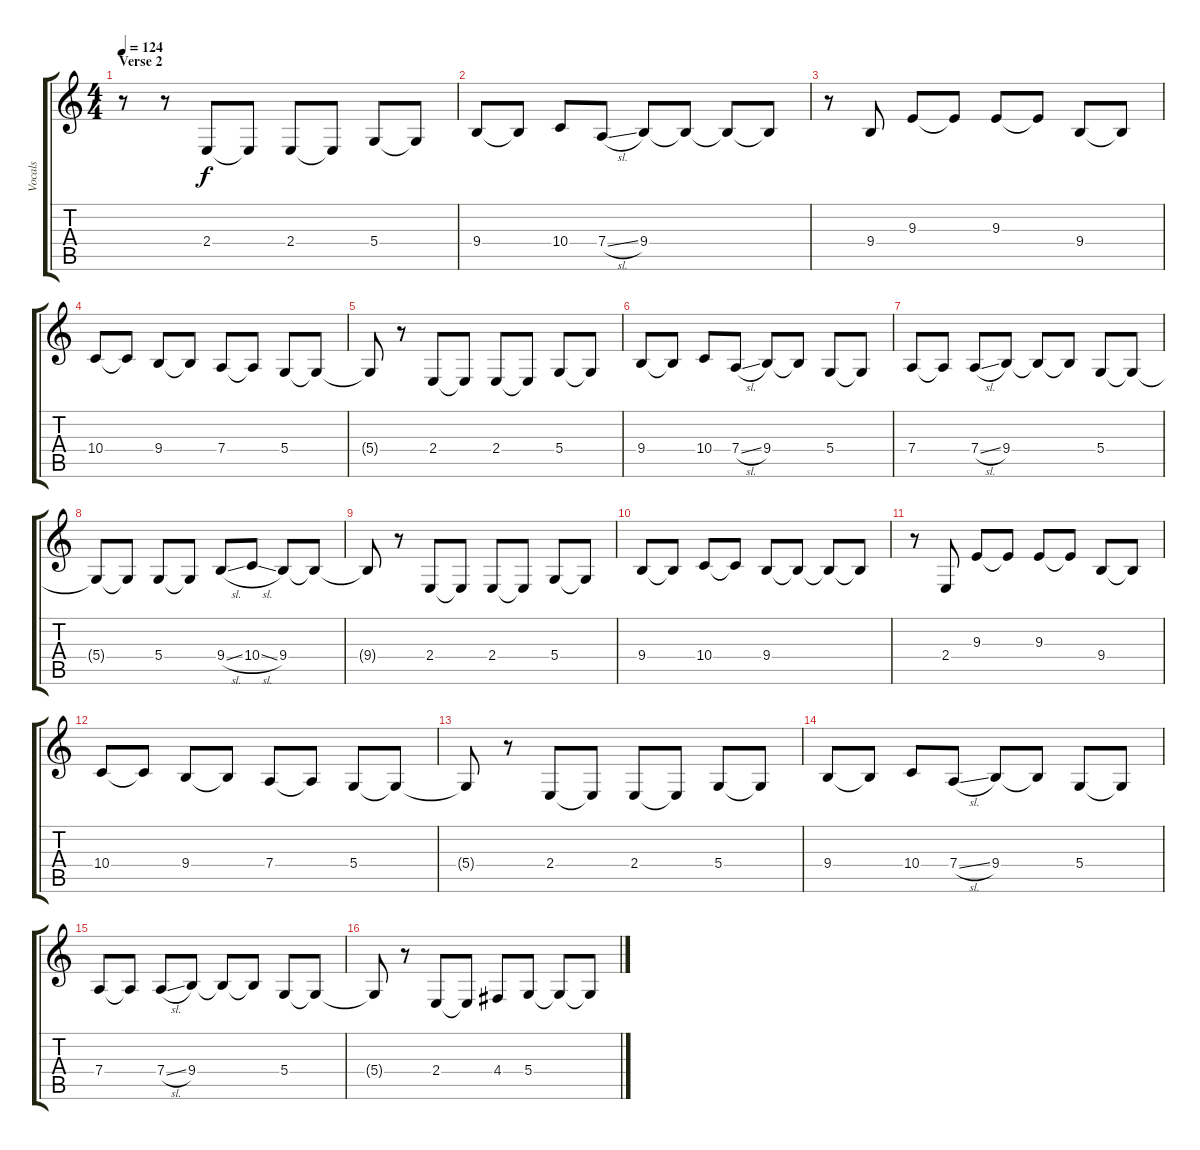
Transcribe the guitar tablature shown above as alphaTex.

\track ("Vocals" "Vocals") {instrument flute}
\staff {score tabs}
\tuning (E4 B3 G3 D3 A2 E2) {hide}
\ts (4 4)
\section ("" "Verse 2")
\tempo 124
\clef g2
\ks c
r.8{dy f} r.8 2.4.8 2.4{t}.8 2.4.8 2.4{t}.8 5.4.8 5.4{t}.8 |
9.4.8 9.4{t}.8 10.4.8 7.4{sl}.8 9.4.8 9.4{t}.8 9.4{t}.8 9.4{t}.8 |
r.8 9.4.8 9.3.8 9.3{t}.8 9.3.8 9.3{t}.8 9.4.8 9.4{t}.8 |
10.4.8 10.4{t}.8 9.4.8 9.4{t}.8 7.4.8 7.4{t}.8 5.4.8 5.4{t}.8 |
5.4{t}.8 r.8 2.4.8 2.4{t}.8 2.4.8 2.4{t}.8 5.4.8 5.4{t}.8 |
9.4.8 9.4{t}.8 10.4.8 7.4{sl}.8 9.4.8 9.4{t}.8 5.4.8 5.4{t}.8 |
7.4.8 7.4{t}.8 7.4{sl}.8 9.4.8 9.4{t}.8 9.4{t}.8 5.4.8 5.4{t}.8 |
5.4{t}.8 5.4{t}.8 5.4.8 5.4{t}.8 9.4{sl}.8 10.4{sl}.8 9.4.8 9.4{t}.8 |
9.4{t}.8 r.8 2.4.8 2.4{t}.8 2.4.8 2.4{t}.8 5.4.8 5.4{t}.8 |
9.4.8 9.4{t}.8 10.4.8 10.4{t}.8 9.4.8 9.4{t}.8 9.4{t}.8 9.4{t}.8 |
r.8 2.4.8 9.3.8 9.3{t}.8 9.3.8 9.3{t}.8 9.4.8 9.4{t}.8 |
10.4.8 10.4{t}.8 9.4.8 9.4{t}.8 7.4.8 7.4{t}.8 5.4.8 5.4{t}.8 |
5.4{t}.8 r.8 2.4.8 2.4{t}.8 2.4.8 2.4{t}.8 5.4.8 5.4{t}.8 |
9.4.8 9.4{t}.8 10.4.8 7.4{sl}.8 9.4.8 9.4{t}.8 5.4.8 5.4{t}.8 |
7.4.8 7.4{t}.8 7.4{sl}.8 9.4.8 9.4{t}.8 9.4{t}.8 5.4.8 5.4{t}.8 |
5.4{t}.8 r.8 2.4.8 2.4{t}.8 4.4.8 5.4.8 5.4{t}.8 5.4{t}.8
